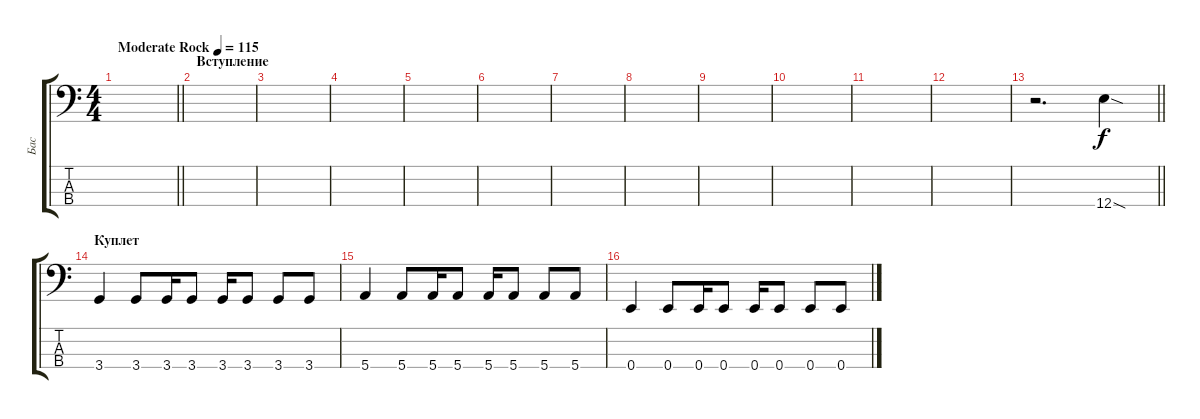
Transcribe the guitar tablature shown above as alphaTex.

\track ("Бас" "Бас") {instrument electricbassfinger}
\staff {score tabs}
\tuning (G2 D2 A1 E1) {hide}
\ts (4 4)
\tempo (115 "Moderate Rock")
\clef f4
\barLineRight lightlight
\ks c
|
\section ("" "Вступление")
|
|
|
|
|
|
|
|
|
|
|
\barLineRight lightlight
r.2{d} 12.4{sod}.4 |
\section ("" "Куплет")
3.4.4 3.4.8 3.4.16 3.4.8 3.4.16 3.4.8 3.4.8 3.4.8 |
5.4.4 5.4.8 5.4.16 5.4.8 5.4.16 5.4.8 5.4.8 5.4.8 |
0.4.4 0.4.8 0.4.16 0.4.8 0.4.16 0.4.8 0.4.8 0.4.8
